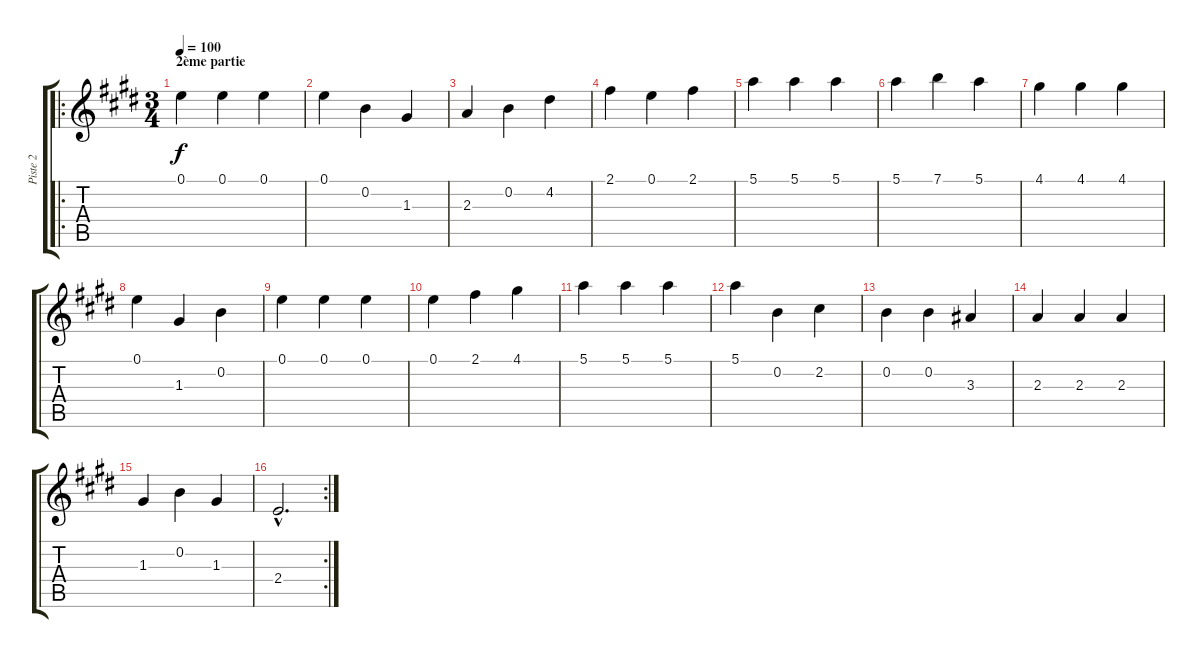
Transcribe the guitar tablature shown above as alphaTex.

\track ("Piste 2" "Piste 2") {instrument banjo}
\staff {score tabs}
\tuning (E4 B3 G3 D3 A2 E2) {hide}
\displaytranspose 12
\ro
\ts (3 4)
\section ("" "2ème partie")
\tempo 100
\clef g2
\ks c#minor
0.1.4{dy f} 0.1.4 0.1.4 |
0.1.4 0.2.4 1.3.4 |
2.3.4 0.2.4 4.2.4 |
2.1.4 0.1.4 2.1.4 |
5.1.4 5.1.4 5.1.4 |
5.1.4 7.1.4 5.1.4 |
4.1.4 4.1.4 4.1.4 |
0.1.4 1.3.4 0.2.4 |
0.1.4 0.1.4 0.1.4 |
0.1.4 2.1.4 4.1.4 |
5.1.4 5.1.4 5.1.4 |
5.1.4 0.2.4 2.2.4 |
0.2.4 0.2.4 3.3.4 |
2.3.4 2.3.4 2.3.4 |
1.3.4 0.2.4 1.3.4 |
\rc 2
2.4{hac}.2{d}
